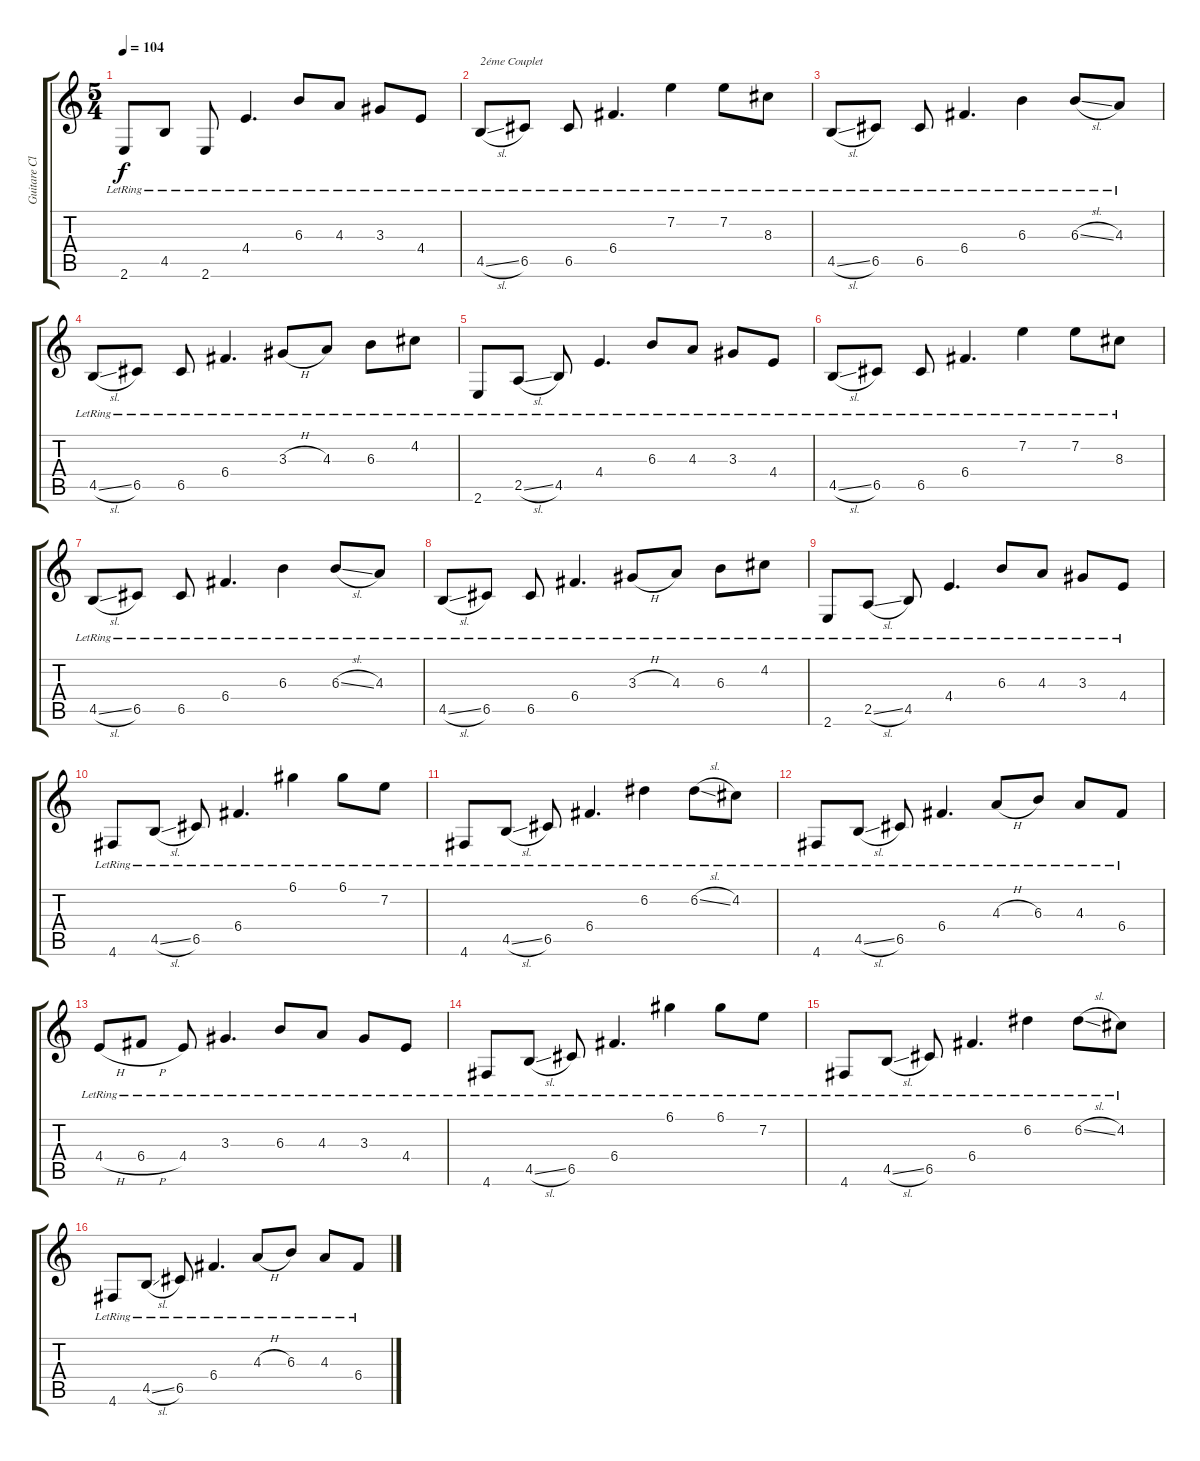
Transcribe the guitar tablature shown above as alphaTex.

\track ("Guitare Clean" "Guitare Cl") {instrument electricguitarclean}
\staff {score tabs}
\tuning (D4 A3 F3 C3 G2 D2) {hide}
\ts (5 4)
\tempo 104
\clef g2
\ks c
2.6{lr}.8{dy f} 4.5{lr}.8 2.6{lr}.8 4.4{lr}.4{d} 6.3{lr}.8 4.3{lr}.8 3.3{lr}.8 4.4{lr}.8 |
4.5{sl lr}.8{txt "2éme Couplet"} 6.5{lr}.8 6.5{lr}.8 6.4{lr}.4{d} 7.2{lr}.4 7.2{lr}.8 8.3{lr}.8 |
4.5{sl lr}.8 6.5{lr}.8 6.5{lr}.8 6.4{lr}.4{d} 6.3{lr}.4 6.3{sl lr}.8 4.3{lr}.8 |
4.5{sl lr}.8 6.5{lr}.8 6.5{lr}.8 6.4{lr}.4{d} 3.3{h lr}.8 4.3{lr}.8 6.3{lr}.8 4.2{lr}.8 |
2.6{lr}.8 2.5{sl lr}.8 4.5{lr}.8 4.4{lr}.4{d} 6.3{lr}.8 4.3{lr}.8 3.3{lr}.8 4.4{lr}.8 |
4.5{sl lr}.8 6.5{lr}.8 6.5{lr}.8 6.4{lr}.4{d} 7.2{lr}.4 7.2{lr}.8 8.3{lr}.8 |
4.5{sl lr}.8 6.5{lr}.8 6.5{lr}.8 6.4{lr}.4{d} 6.3{lr}.4 6.3{sl lr}.8 4.3{lr}.8 |
4.5{sl lr}.8 6.5{lr}.8 6.5{lr}.8 6.4{lr}.4{d} 3.3{h lr}.8 4.3{lr}.8 6.3{lr}.8 4.2{lr}.8 |
2.6{lr}.8 2.5{sl lr}.8 4.5{lr}.8 4.4{lr}.4{d} 6.3{lr}.8 4.3{lr}.8 3.3{lr}.8 4.4{lr}.8 |
4.6{lr}.8 4.5{sl lr}.8 6.5{lr}.8 6.4{lr}.4{d} 6.1{lr}.4 6.1{lr}.8 7.2{lr}.8 |
4.6{lr}.8 4.5{sl lr}.8 6.5{lr}.8 6.4{lr}.4{d} 6.2{lr}.4 6.2{sl lr}.8 4.2{lr}.8 |
4.6{lr}.8 4.5{sl lr}.8 6.5{lr}.8 6.4{lr}.4{d} 4.3{h lr}.8 6.3{lr}.8 4.3{lr}.8 6.4{lr}.8 |
4.4{h lr}.8 6.4{h lr}.8 4.4{lr}.8 3.3{lr}.4{d} 6.3{lr}.8 4.3{lr}.8 3.3{lr}.8 4.4{lr}.8 |
4.6{lr}.8 4.5{sl lr}.8 6.5{lr}.8 6.4{lr}.4{d} 6.1{lr}.4 6.1{lr}.8 7.2{lr}.8 |
4.6{lr}.8 4.5{sl lr}.8 6.5{lr}.8 6.4{lr}.4{d} 6.2{lr}.4 6.2{sl lr}.8 4.2{lr}.8 |
4.6{lr}.8 4.5{sl lr}.8 6.5{lr}.8 6.4{lr}.4{d} 4.3{h lr}.8 6.3{lr}.8 4.3{lr}.8 6.4{lr}.8
